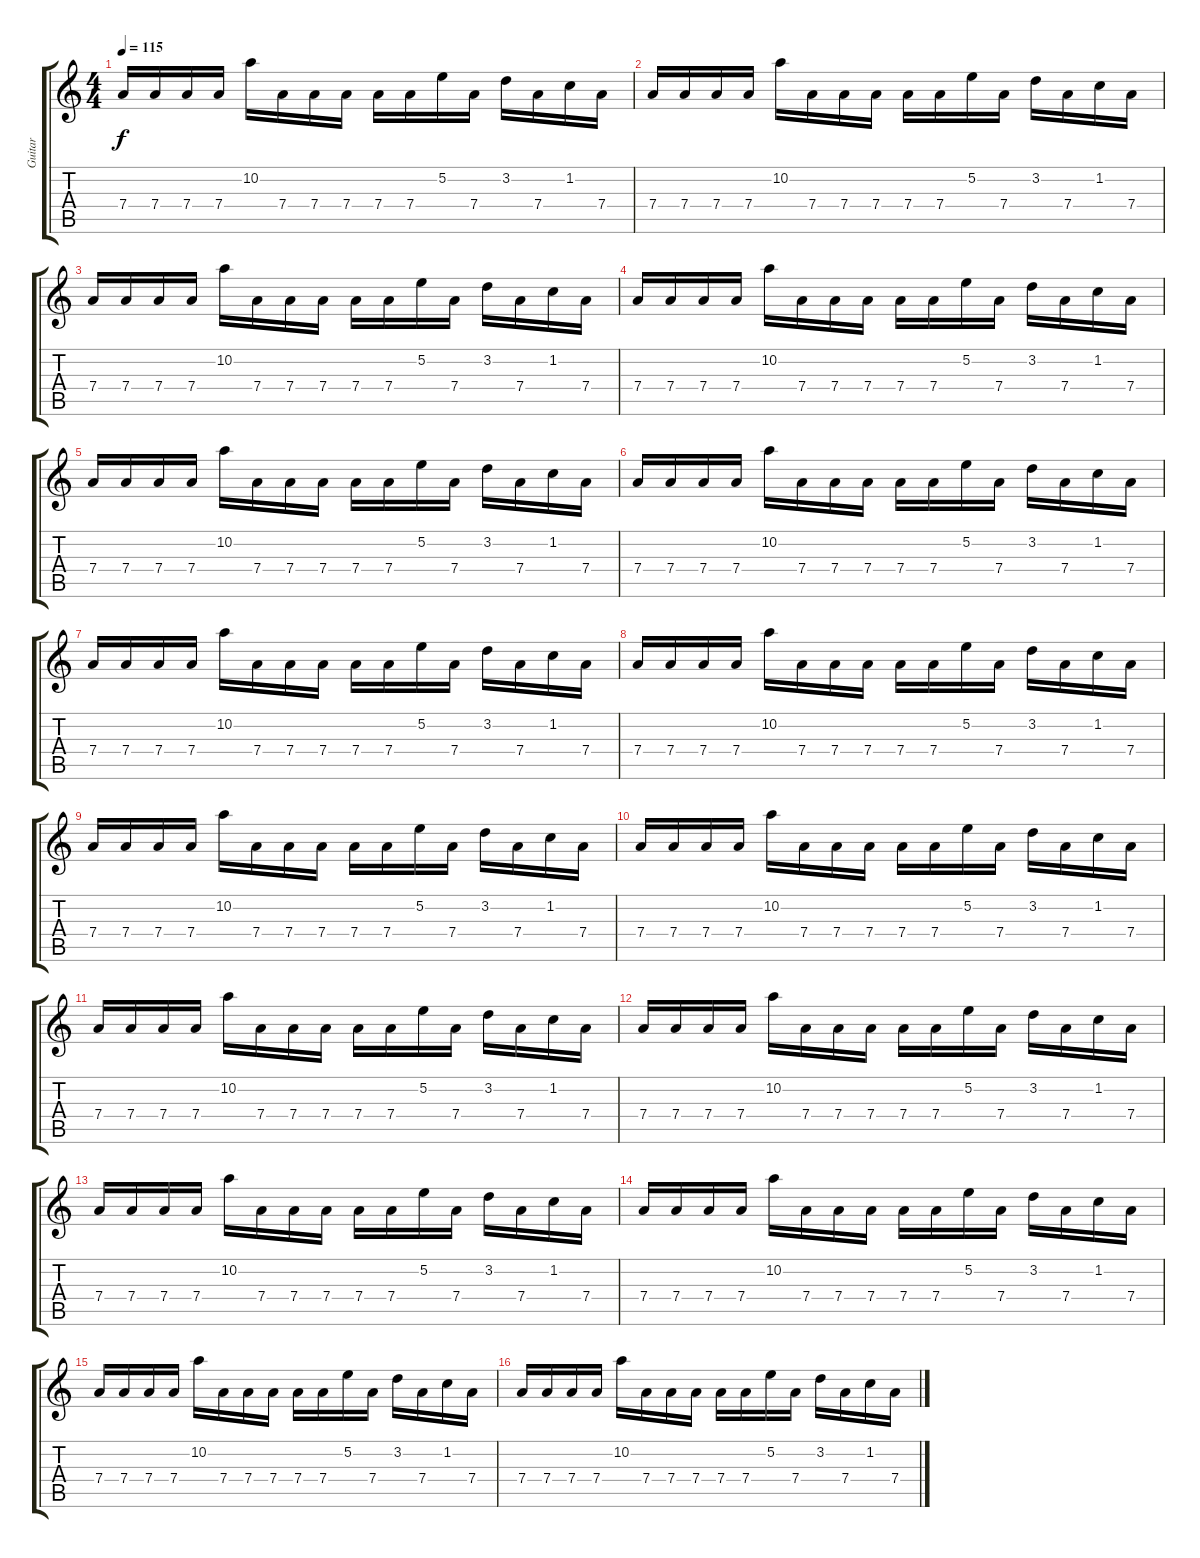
\track ("Guitar" "Guitar") {instrument electricguitarmuted}
\staff {score tabs}
\tuning (E4 B3 G3 D3 A2 E2) {hide}
\ts (4 4)
\tempo 115
\clef g2
\ks c
7.4.16{dy f} 7.4.16 7.4.16 7.4.16 10.2.16 7.4.16 7.4.16 7.4.16 7.4.16 7.4.16 5.2.16 7.4.16 3.2.16 7.4.16 1.2.16 7.4.16 |
7.4.16 7.4.16 7.4.16 7.4.16 10.2.16 7.4.16 7.4.16 7.4.16 7.4.16 7.4.16 5.2.16 7.4.16 3.2.16 7.4.16 1.2.16 7.4.16 |
7.4.16 7.4.16 7.4.16 7.4.16 10.2.16 7.4.16 7.4.16 7.4.16 7.4.16 7.4.16 5.2.16 7.4.16 3.2.16 7.4.16 1.2.16 7.4.16 |
7.4.16 7.4.16 7.4.16 7.4.16 10.2.16 7.4.16 7.4.16 7.4.16 7.4.16 7.4.16 5.2.16 7.4.16 3.2.16 7.4.16 1.2.16 7.4.16 |
7.4.16 7.4.16 7.4.16 7.4.16 10.2.16 7.4.16 7.4.16 7.4.16 7.4.16 7.4.16 5.2.16 7.4.16 3.2.16 7.4.16 1.2.16 7.4.16 |
7.4.16 7.4.16 7.4.16 7.4.16 10.2.16 7.4.16 7.4.16 7.4.16 7.4.16 7.4.16 5.2.16 7.4.16 3.2.16 7.4.16 1.2.16 7.4.16 |
7.4.16 7.4.16 7.4.16 7.4.16 10.2.16 7.4.16 7.4.16 7.4.16 7.4.16 7.4.16 5.2.16 7.4.16 3.2.16 7.4.16 1.2.16 7.4.16 |
7.4.16 7.4.16 7.4.16 7.4.16 10.2.16 7.4.16 7.4.16 7.4.16 7.4.16 7.4.16 5.2.16 7.4.16 3.2.16 7.4.16 1.2.16 7.4.16 |
7.4.16 7.4.16 7.4.16 7.4.16 10.2.16 7.4.16 7.4.16 7.4.16 7.4.16 7.4.16 5.2.16 7.4.16 3.2.16 7.4.16 1.2.16 7.4.16 |
7.4.16 7.4.16 7.4.16 7.4.16 10.2.16 7.4.16 7.4.16 7.4.16 7.4.16 7.4.16 5.2.16 7.4.16 3.2.16 7.4.16 1.2.16 7.4.16 |
7.4.16 7.4.16 7.4.16 7.4.16 10.2.16 7.4.16 7.4.16 7.4.16 7.4.16 7.4.16 5.2.16 7.4.16 3.2.16 7.4.16 1.2.16 7.4.16 |
7.4.16 7.4.16 7.4.16 7.4.16 10.2.16 7.4.16 7.4.16 7.4.16 7.4.16 7.4.16 5.2.16 7.4.16 3.2.16 7.4.16 1.2.16 7.4.16 |
7.4.16 7.4.16 7.4.16 7.4.16 10.2.16 7.4.16 7.4.16 7.4.16 7.4.16 7.4.16 5.2.16 7.4.16 3.2.16 7.4.16 1.2.16 7.4.16 |
7.4.16 7.4.16 7.4.16 7.4.16 10.2.16 7.4.16 7.4.16 7.4.16 7.4.16 7.4.16 5.2.16 7.4.16 3.2.16 7.4.16 1.2.16 7.4.16 |
7.4.16 7.4.16 7.4.16 7.4.16 10.2.16 7.4.16 7.4.16 7.4.16 7.4.16 7.4.16 5.2.16 7.4.16 3.2.16 7.4.16 1.2.16 7.4.16 |
7.4.16 7.4.16 7.4.16 7.4.16 10.2.16 7.4.16 7.4.16 7.4.16 7.4.16 7.4.16 5.2.16 7.4.16 3.2.16 7.4.16 1.2.16 7.4.16
